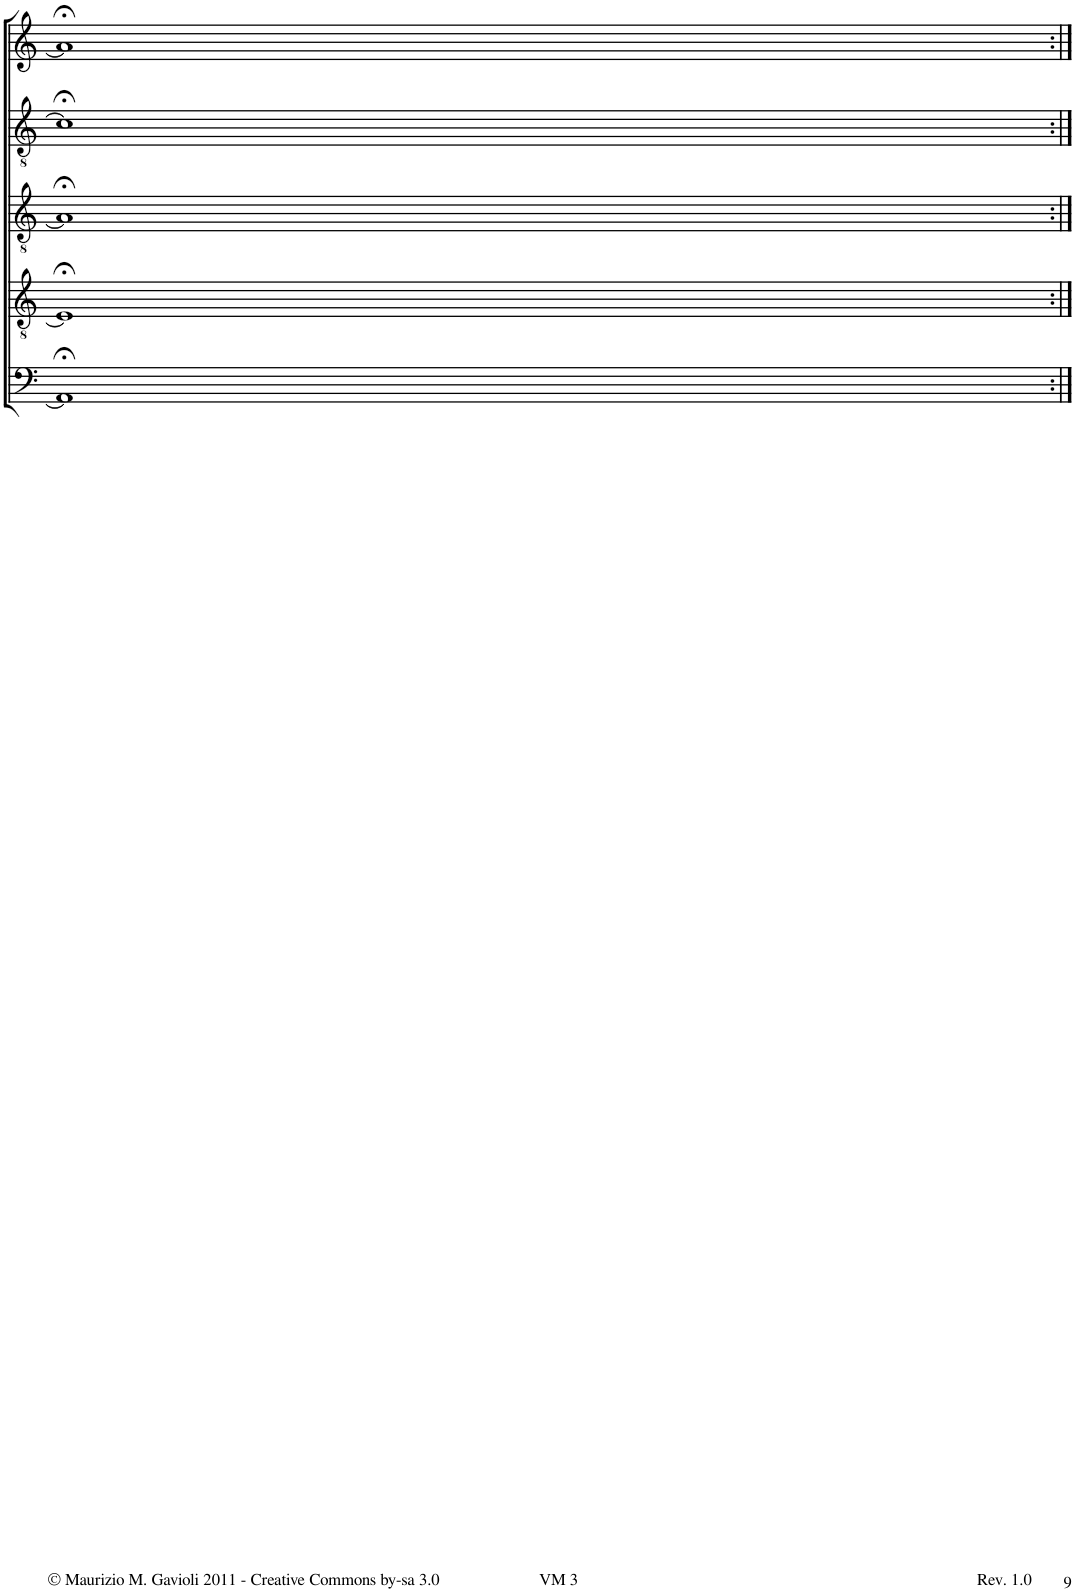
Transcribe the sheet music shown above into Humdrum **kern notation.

**kern	**kern	**kern	**kern	**kern
*part5	*part4	*part3	*part2	*part1
*staff5	*staff4	*staff3	*staff2	*staff1
*I"Bassus	*I"Quintus	*I"Tenor	*I"Altus	*I"Cantus
!!LO:PB:g=z
*clefF4	*clefGv2	*clefGv2	*clefGv2	*clefG2
*k[]	*k[]	*k[]	*k[]	*k[]
*M2/2	*M2/2	*M2/2	*M2/2	*M2/2
=25X24	=25X24	=25X24	=25X24	=25X24
1AA;<]	1E;<]	1A;<]	1c#;<]	1a;<]
=:|!	=:|!	=:|!	=:|!	=:|!
*-	*-	*-	*-	*-
